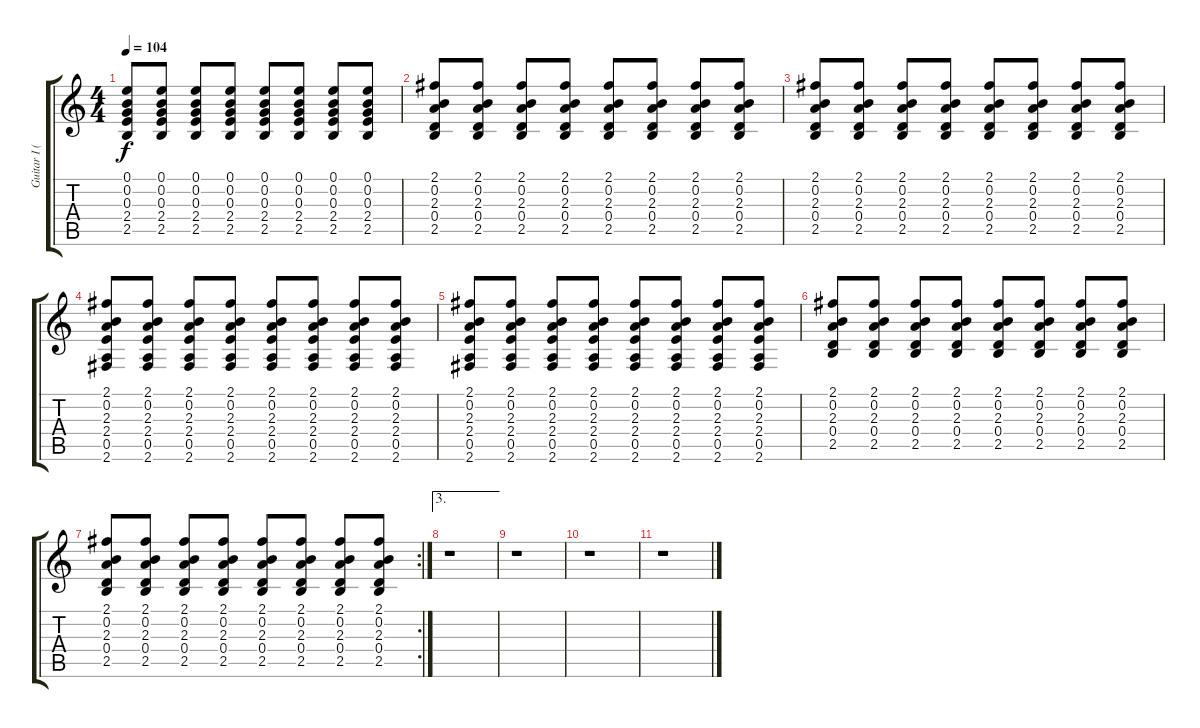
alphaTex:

\track ("Guitar I (Kaoru)" "Guitar I (") {instrument distortionguitar}
\staff {score tabs}
\tuning (E4 B3 G3 D3 A2 E2) {hide}
\ts (4 4)
\tempo 104
\clef g2
\ks c
(0.1 0.2 0.3 2.4 2.5).8{dy f} (0.1 0.2 0.3 2.4 2.5).8 (0.1 0.2 0.3 2.4 2.5).8 (0.1 0.2 0.3 2.4 2.5).8 (0.1 0.2 0.3 2.4 2.5).8 (0.1 0.2 0.3 2.4 2.5).8 (0.1 0.2 0.3 2.4 2.5).8 (0.1 0.2 0.3 2.4 2.5).8 |
(2.1 0.2 2.3 0.4 2.5).8 (2.1 0.2 2.3 0.4 2.5).8 (2.1 0.2 2.3 0.4 2.5).8 (2.1 0.2 2.3 0.4 2.5).8 (2.1 0.2 2.3 0.4 2.5).8 (2.1 0.2 2.3 0.4 2.5).8 (2.1 0.2 2.3 0.4 2.5).8 (2.1 0.2 2.3 0.4 2.5).8 |
(2.1 0.2 2.3 0.4 2.5).8 (2.1 0.2 2.3 0.4 2.5).8 (2.1 0.2 2.3 0.4 2.5).8 (2.1 0.2 2.3 0.4 2.5).8 (2.1 0.2 2.3 0.4 2.5).8 (2.1 0.2 2.3 0.4 2.5).8 (2.1 0.2 2.3 0.4 2.5).8 (2.1 0.2 2.3 0.4 2.5).8 |
(2.1 0.2 2.3 2.4 0.5 2.6).8 (2.1 0.2 2.3 2.4 0.5 2.6).8 (2.1 0.2 2.3 2.4 0.5 2.6).8 (2.1 0.2 2.3 2.4 0.5 2.6).8 (2.1 0.2 2.3 2.4 0.5 2.6).8 (2.1 0.2 2.3 2.4 0.5 2.6).8 (2.1 0.2 2.3 2.4 0.5 2.6).8 (2.1 0.2 2.3 2.4 0.5 2.6).8 |
(2.1 0.2 2.3 2.4 0.5 2.6).8 (2.1 0.2 2.3 2.4 0.5 2.6).8 (2.1 0.2 2.3 2.4 0.5 2.6).8 (2.1 0.2 2.3 2.4 0.5 2.6).8 (2.1 0.2 2.3 2.4 0.5 2.6).8 (2.1 0.2 2.3 2.4 0.5 2.6).8 (2.1 0.2 2.3 2.4 0.5 2.6).8 (2.1 0.2 2.3 2.4 0.5 2.6).8 |
(2.1 0.2 2.3 0.4 2.5).8 (2.1 0.2 2.3 0.4 2.5).8 (2.1 0.2 2.3 0.4 2.5).8 (2.1 0.2 2.3 0.4 2.5).8 (2.1 0.2 2.3 0.4 2.5).8 (2.1 0.2 2.3 0.4 2.5).8 (2.1 0.2 2.3 0.4 2.5).8 (2.1 0.2 2.3 0.4 2.5).8 |
\rc 2
(2.1 0.2 2.3 0.4 2.5).8 (2.1 0.2 2.3 0.4 2.5).8 (2.1 0.2 2.3 0.4 2.5).8 (2.1 0.2 2.3 0.4 2.5).8 (2.1 0.2 2.3 0.4 2.5).8 (2.1 0.2 2.3 0.4 2.5).8 (2.1 0.2 2.3 0.4 2.5).8 (2.1 0.2 2.3 0.4 2.5).8 |
\ae 3
r.1 |
r.1 |
r.1 |
r.1
